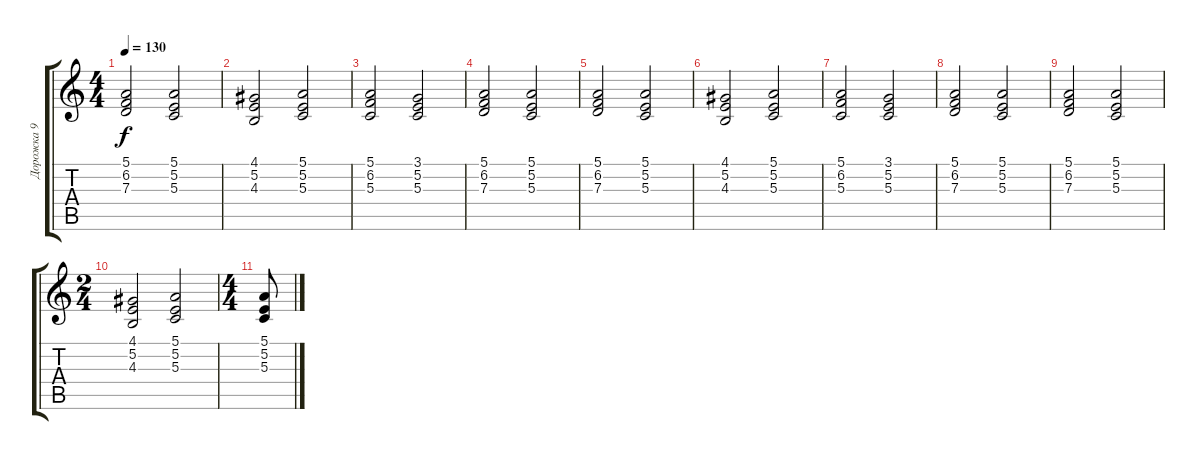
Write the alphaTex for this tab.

\track ("Дорожка 9" "Дорожка 9") {instrument stringensemble1}
\staff {score tabs}
\tuning (E4 B3 G3 D3 A2 E2) {hide}
\ts (4 4)
\tempo 130
\clef g2
\ks c
(5.1 6.2 7.3).2{dy f} (5.1 5.2 5.3).2 |
(4.1 5.2 4.3).2 (5.1 5.2 5.3).2 |
(5.1 6.2 5.3).2 (3.1 5.2 5.3).2 |
(5.1 6.2 7.3).2 (5.1 5.2 5.3).2 |
(5.1 6.2 7.3).2 (5.1 5.2 5.3).2 |
(4.1 5.2 4.3).2 (5.1 5.2 5.3).2 |
(5.1 6.2 5.3).2 (3.1 5.2 5.3).2 |
(5.1 6.2 7.3).2 (5.1 5.2 5.3).2 |
(5.1 6.2 7.3).2 (5.1 5.2 5.3).2 |
\ts (2 4)
(4.1 5.2 4.3).2 (5.1 5.2 5.3).2 |
\ts (4 4)
(5.1 5.2 5.3).8
